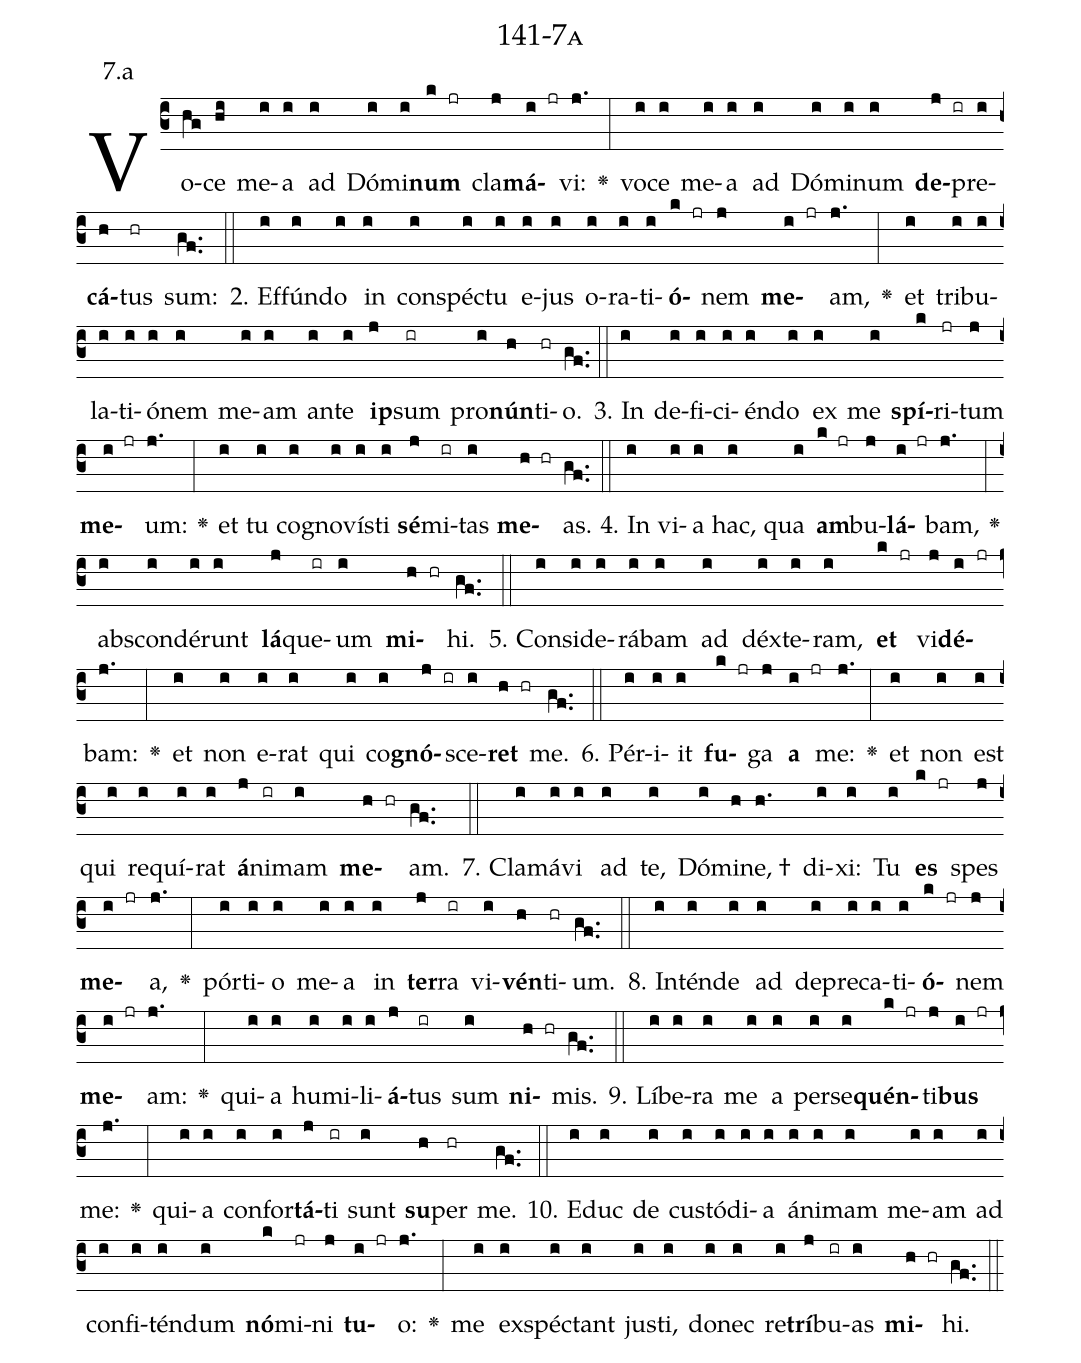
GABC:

name: 141-7a;
annotation: 7.a;
%%
(c3)Vo(hg)ce(hi) me(i)a(i) ad(i) Dó(i)mi(i)<b>num</b>(k jr) cla(j)<b>má</b>(i jr)vi:(j.) <v>\greheightstar</v>(:) vo(i)ce(i) me(i)a(i) ad(i) Dó(i)mi(i)num(i) <b>de</b>(j ir)pre(i)<b>cá</b>(h)tus(hr) sum:(gf..) (::)
2. Ef(i)fún(i)do(i) in(i) con(i)spéc(i)tu(i) e(i)jus(i) o(i)ra(i)ti(i)<b>ó</b>(k jr)nem(j) <b>me</b>(i jr)am,(j.) <v>\greheightstar</v>(:) et(i) tri(i)bu(i)la(i)ti(i)ó(i)nem(i) me(i)am(i) an(i)te(i) <b>ip</b>(j)sum(ir) pro(i)<b>nún</b>(h)ti(hr)o.(gf..) (::)
3. In(i) de(i)fi(i)ci(i)én(i)do(i) ex(i) me(i) <b>spí</b>(k)ri(jr)tum(j) <b>me</b>(i jr)um:(j.) <v>\greheightstar</v>(:) et(i) tu(i) co(i)gno(i)vís(i)ti(i) <b>sé</b>(j)mi(ir)tas(i) <b>me</b>(h hr)as.(gf..) (::)
4. In(i) vi(i)a(i) hac,(i) qua(i) <b>am</b>(k jr)bu(j)<b>lá</b>(i jr)bam,(j.) <v>\greheightstar</v>(:) abs(i)con(i)dé(i)runt(i) <b>lá</b>(j)que(ir)um(i) <b>mi</b>(h hr)hi.(gf..) (::)
5. Con(i)si(i)de(i)rá(i)bam(i) ad(i) déx(i)te(i)ram,(i) <b>et</b>(k jr) vi(j)<b>dé</b>(i jr)bam:(j.) <v>\greheightstar</v>(:) et(i) non(i) e(i)rat(i) qui(i) co(i)<b>gnó</b>(j ir)sce(i)<b>ret</b>(h hr) me.(gf..) (::)
6. Pér(i)i(i)it(i) <b>fu</b>(k jr)ga(j) <b>a</b>(i jr) me:(j.) <v>\greheightstar</v>(:) et(i) non(i) est(i) qui(i) re(i)quí(i)rat(i) <b>á</b>(j)ni(ir)mam(i) <b>me</b>(h hr)am.(gf..) (::)
7. Cla(i)má(i)vi(i) ad(i) te,(i) Dó(i)mi(h)ne, †(h.) di(i)xi:(i) Tu(i) <b>es</b>(k jr) spes(j) <b>me</b>(i jr)a,(j.) <v>\greheightstar</v>(:) pór(i)ti(i)o(i) me(i)a(i) in(i) <b>ter</b>(j)ra(ir) vi(i)<b>vén</b>(h)ti(hr)um.(gf..) (::)
8. In(i)tén(i)de(i) ad(i) de(i)pre(i)ca(i)ti(i)<b>ó</b>(k jr)nem(j) <b>me</b>(i jr)am:(j.) <v>\greheightstar</v>(:) qui(i)a(i) hu(i)mi(i)li(i)<b>á</b>(j)tus(ir) sum(i) <b>ni</b>(h hr)mis.(gf..) (::)
9. Lí(i)be(i)ra(i) me(i) a(i) per(i)se(i)<b>quén</b>(k jr)ti(j)<b>bus</b>(i jr) me:(j.) <v>\greheightstar</v>(:) qui(i)a(i) con(i)for(i)<b>tá</b>(j)ti(ir) sunt(i) <b>su</b>(h)per(hr) me.(gf..) (::)
10. E(i)duc(i) de(i) cus(i)tó(i)di(i)a(i) á(i)ni(i)mam(i) me(i)am(i) ad(i) con(i)fi(i)tén(i)dum(i) <b>nó</b>(k)mi(jr)ni(j) <b>tu</b>(i jr)o:(j.) <v>\greheightstar</v>(:) me(i) ex(i)spéc(i)tant(i) jus(i)ti,(i) do(i)nec(i) re(i)<b>trí</b>(j)bu(ir)as(i) <b>mi</b>(h hr)hi.(gf..) (::)
